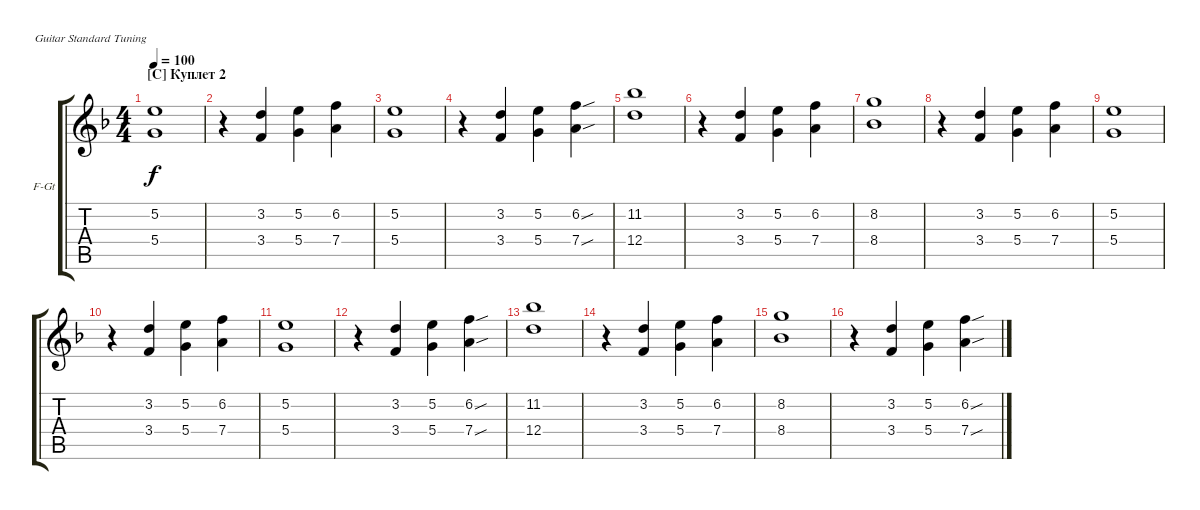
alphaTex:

\defaultSystemsLayout 4
\bracketExtendMode groupsimilarinstruments
\firstSystemTrackNameOrientation horizontal
\otherSystemsTrackNameOrientation horizontal
\track ("Flute arranged for Guitar " "F-Gt") {mute instrument acousticguitarsteel}
\staff {score tabs}
\tuning (E4 B3 G3 D3 A2 E2)
\ts (4 4)
\section ("C" "Куплет 2")
\tempo 100
\clef g2
\scale
0.25
\ks dminor
(5.4 5.2).1{dy f} |
\scale
0.25 r.4 (3.4 3.2).4 (5.4 5.2).4 (7.4 6.2).4 |
\scale
0.25 (5.4 5.2).1 |
\scale
0.25 r.4 (3.4 3.2).4 (5.4 5.2).4 (7.4{sou} 6.2{sou}).4 |
\scale
0.25 (12.4 11.2).1 |
\scale
0.25 r.4 (3.4 3.2).4 (5.4 5.2).4 (7.4 6.2).4 |
\scale
0.25 (8.4 8.2).1 |
\scale
0.25 r.4 (3.4 3.2).4 (5.4 5.2).4 (7.4 6.2).4 |
\scale
0.25 (5.4 5.2).1 |
\scale
0.25 r.4 (3.4 3.2).4 (5.4 5.2).4 (7.4 6.2).4 |
\scale
0.25 (5.4 5.2).1 |
\scale
0.25 r.4 (3.4 3.2).4 (5.4 5.2).4 (7.4{sou} 6.2{sou}).4 |
\scale
0.25 (12.4 11.2).1 |
\scale
0.25 r.4 (3.4 3.2).4 (5.4 5.2).4 (7.4 6.2).4 |
\scale
0.25 (8.4 8.2).1 |
\scale
0.25 r.4 (3.4 3.2).4 (5.4 5.2).4 (7.4{sou} 6.2{sou}).4
